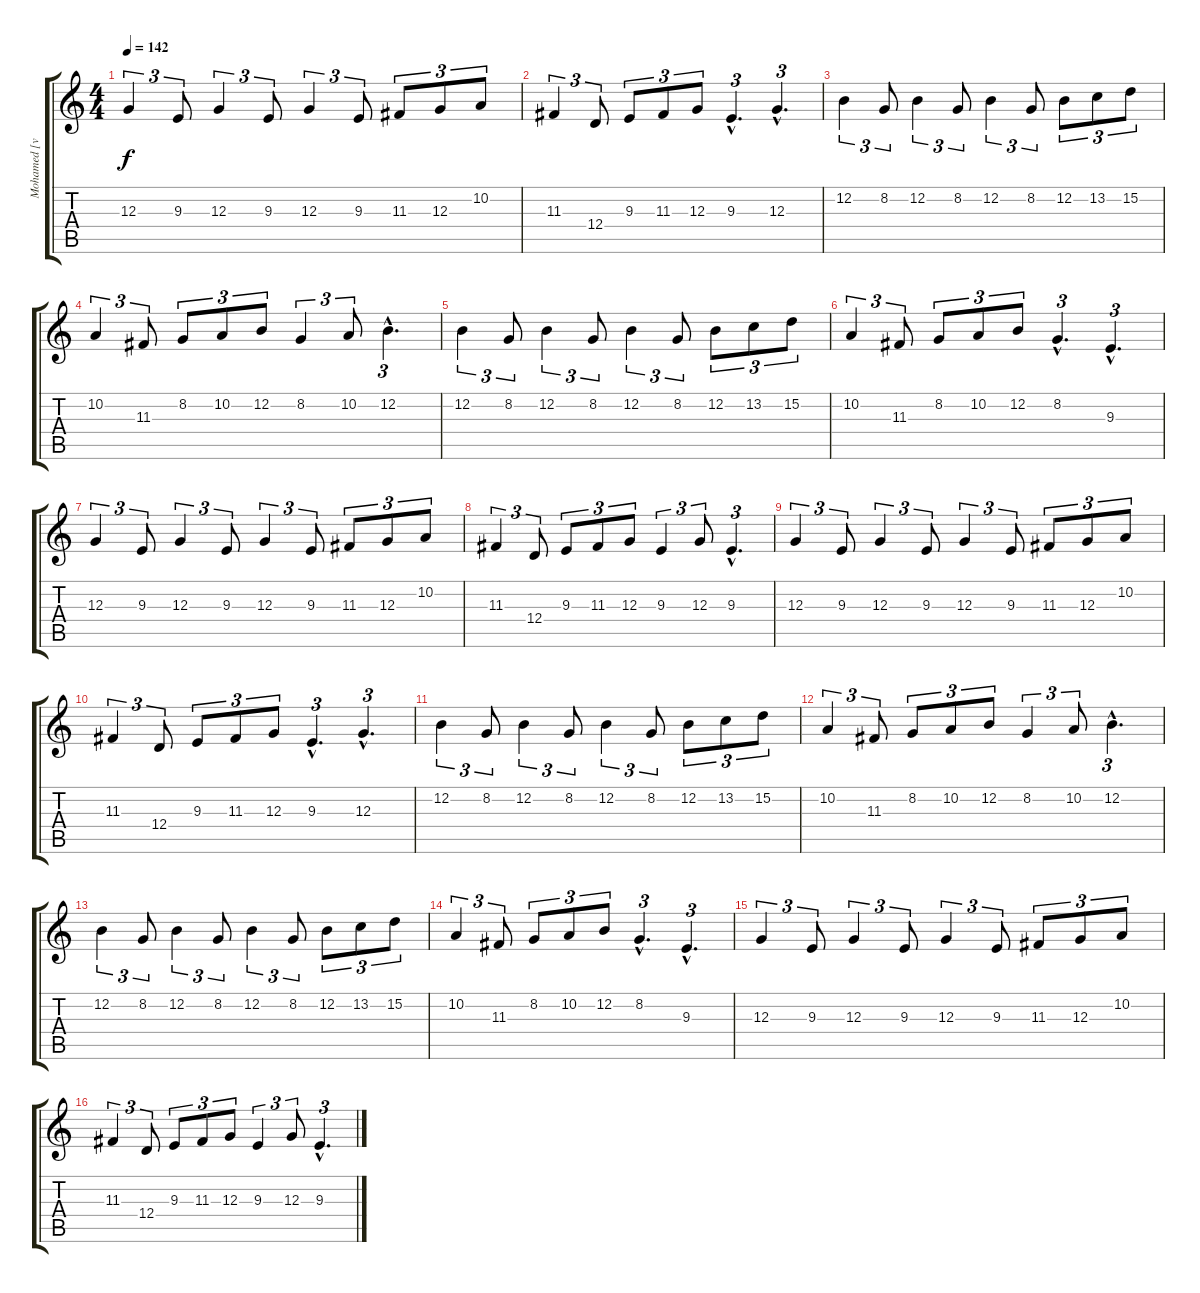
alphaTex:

\track ("Mohamed [violin]" "Mohamed [v") {instrument violin}
\staff {score tabs}
\tuning (E4 B3 G3 D3 A2 E2) {hide}
\ts (4 4)
\tempo 142
\clef g2
\ks c
12.3.4{tu (3 2) dy f} 9.3.8{tu (3 2)} 12.3.4{tu (3 2)} 9.3.8{tu (3 2)} 12.3.4{tu (3 2)} 9.3.8{tu (3 2)} 11.3.8{tu (3 2)} 12.3.8{tu (3 2)} 10.2.8{tu (3 2)} |
11.3.4{tu (3 2)} 12.4.8{tu (3 2)} 9.3.8{tu (3 2)} 11.3.8{tu (3 2)} 12.3.8{tu (3 2)} 9.3{hac}.4{d tu (3 2)} 12.3{hac}.4{d tu (3 2)} |
12.2.4{tu (3 2)} 8.2.8{tu (3 2)} 12.2.4{tu (3 2)} 8.2.8{tu (3 2)} 12.2.4{tu (3 2)} 8.2.8{tu (3 2)} 12.2.8{tu (3 2)} 13.2.8{tu (3 2)} 15.2.8{tu (3 2)} |
10.2.4{tu (3 2)} 11.3.8{tu (3 2)} 8.2.8{tu (3 2)} 10.2.8{tu (3 2)} 12.2.8{tu (3 2)} 8.2.4{tu (3 2)} 10.2.8{tu (3 2)} 12.2{hac}.4{d tu (3 2)} |
12.2.4{tu (3 2)} 8.2.8{tu (3 2)} 12.2.4{tu (3 2)} 8.2.8{tu (3 2)} 12.2.4{tu (3 2)} 8.2.8{tu (3 2)} 12.2.8{tu (3 2)} 13.2.8{tu (3 2)} 15.2.8{tu (3 2)} |
10.2.4{tu (3 2)} 11.3.8{tu (3 2)} 8.2.8{tu (3 2)} 10.2.8{tu (3 2)} 12.2.8{tu (3 2)} 8.2{hac}.4{d tu (3 2)} 9.3{hac}.4{d tu (3 2)} |
12.3.4{tu (3 2)} 9.3.8{tu (3 2)} 12.3.4{tu (3 2)} 9.3.8{tu (3 2)} 12.3.4{tu (3 2)} 9.3.8{tu (3 2)} 11.3.8{tu (3 2)} 12.3.8{tu (3 2)} 10.2.8{tu (3 2)} |
11.3.4{tu (3 2)} 12.4.8{tu (3 2)} 9.3.8{tu (3 2)} 11.3.8{tu (3 2)} 12.3.8{tu (3 2)} 9.3.4{tu (3 2)} 12.3.8{tu (3 2)} 9.3{hac}.4{d tu (3 2)} |
12.3.4{tu (3 2)} 9.3.8{tu (3 2)} 12.3.4{tu (3 2)} 9.3.8{tu (3 2)} 12.3.4{tu (3 2)} 9.3.8{tu (3 2)} 11.3.8{tu (3 2)} 12.3.8{tu (3 2)} 10.2.8{tu (3 2)} |
11.3.4{tu (3 2)} 12.4.8{tu (3 2)} 9.3.8{tu (3 2)} 11.3.8{tu (3 2)} 12.3.8{tu (3 2)} 9.3{hac}.4{d tu (3 2)} 12.3{hac}.4{d tu (3 2)} |
12.2.4{tu (3 2)} 8.2.8{tu (3 2)} 12.2.4{tu (3 2)} 8.2.8{tu (3 2)} 12.2.4{tu (3 2)} 8.2.8{tu (3 2)} 12.2.8{tu (3 2)} 13.2.8{tu (3 2)} 15.2.8{tu (3 2)} |
10.2.4{tu (3 2)} 11.3.8{tu (3 2)} 8.2.8{tu (3 2)} 10.2.8{tu (3 2)} 12.2.8{tu (3 2)} 8.2.4{tu (3 2)} 10.2.8{tu (3 2)} 12.2{hac}.4{d tu (3 2)} |
12.2.4{tu (3 2)} 8.2.8{tu (3 2)} 12.2.4{tu (3 2)} 8.2.8{tu (3 2)} 12.2.4{tu (3 2)} 8.2.8{tu (3 2)} 12.2.8{tu (3 2)} 13.2.8{tu (3 2)} 15.2.8{tu (3 2)} |
10.2.4{tu (3 2)} 11.3.8{tu (3 2)} 8.2.8{tu (3 2)} 10.2.8{tu (3 2)} 12.2.8{tu (3 2)} 8.2{hac}.4{d tu (3 2)} 9.3{hac}.4{d tu (3 2)} |
12.3.4{tu (3 2)} 9.3.8{tu (3 2)} 12.3.4{tu (3 2)} 9.3.8{tu (3 2)} 12.3.4{tu (3 2)} 9.3.8{tu (3 2)} 11.3.8{tu (3 2)} 12.3.8{tu (3 2)} 10.2.8{tu (3 2)} |
11.3.4{tu (3 2)} 12.4.8{tu (3 2)} 9.3.8{tu (3 2)} 11.3.8{tu (3 2)} 12.3.8{tu (3 2)} 9.3.4{tu (3 2)} 12.3.8{tu (3 2)} 9.3{hac}.4{d tu (3 2)}
